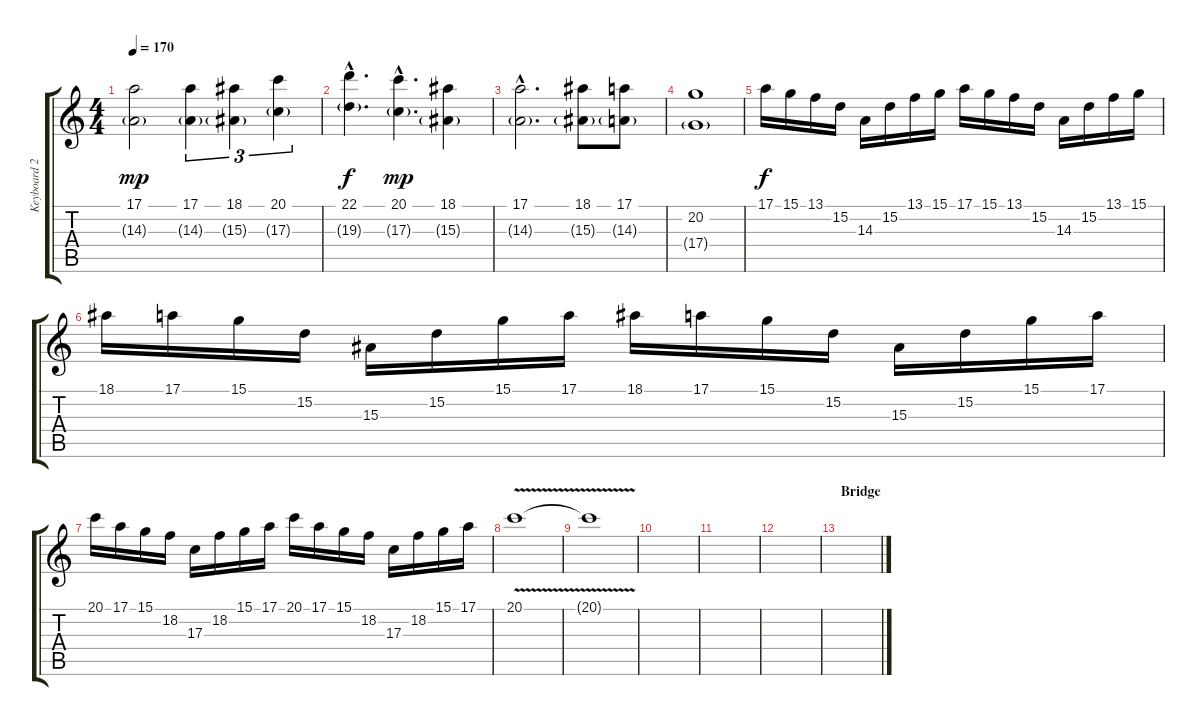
\track ("Keyboard 2" "Keyboard 2") {instrument stringensemble1}
\staff {score tabs}
\tuning (E4 B3 G3 D3 A2 E2) {hide}
\ts (4 4)
\tempo 170
\clef g2
\ks c
(17.1 14.3{g}).2{dy mp} (17.1 14.3{g}).4{tu (3 2)} (18.1 15.3{g}).4{tu (3 2)} (20.1 17.3{g}).4{tu (3 2)} |
(22.1{hac} 19.3{g hac}).4{d dy f} (20.1{hac} 17.3{g hac}).4{d dy mp} (18.1 15.3{g}).4 |
(17.1{hac} 14.3{g hac}).2{d} (18.1 15.3{g}).8 (17.1 14.3{g}).8 |
(20.2 17.4{g}).1 |
\section ("" "")
17.1.16{dy f instrument lead1square} 15.1.16 13.1.16 15.2.16 14.3.16 15.2.16 13.1.16 15.1.16 17.1.16 15.1.16 13.1.16 15.2.16 14.3.16 15.2.16 13.1.16 15.1.16 |
18.1.16 17.1.16 15.1.16 15.2.16 15.3.16 15.2.16 15.1.16 17.1.16 18.1.16 17.1.16 15.1.16 15.2.16 15.3.16 15.2.16 15.1.16 17.1.16 |
20.1.16 17.1.16 15.1.16 18.2.16 17.3.16 18.2.16 15.1.16 17.1.16 20.1.16 17.1.16 15.1.16 18.2.16 17.3.16 18.2.16 15.1.16 17.1.16 |
20.1{v}.1{volume 0} |
20.1{t}.1 |
|
|
|
\section ("" "Bridge")
